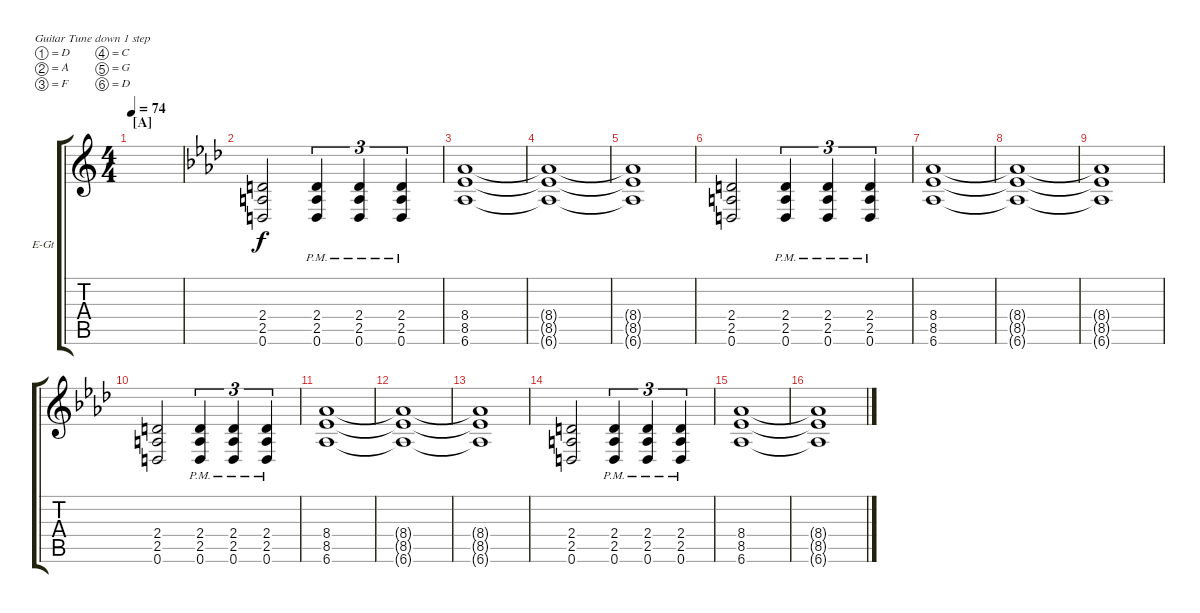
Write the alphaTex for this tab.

\defaultSystemsLayout 4
\bracketExtendMode groupsimilarinstruments
\firstSystemTrackNameOrientation horizontal
\otherSystemsTrackNameOrientation horizontal
\track ("Electric Guitar" "E-Gt") {instrument distortionguitar}
\staff {score tabs}
\tuning (D4 A3 F3 C3 G2 D2)
\ts (4 4)
\section ("A" "")
\tempo 74
\clef g2
\ks c
|
\ks ab
(0.6 2.5 2.4).2 (0.6{pm} 2.4{pm} 2.5{pm}).4{tu (3 2)} (0.6{pm} 2.4{pm} 2.5{pm}).4{tu (3 2)} (0.6{pm} 2.5{pm} 2.4{pm}).4{tu (3 2)} |
(6.6 8.5 8.4).1 |
(8.4{t} 8.5{t} 6.6{t}).1 |
(8.4{t} 8.5{t} 6.6{t}).1 |
(0.6 2.5 2.4).2 (0.6{pm} 2.4{pm} 2.5{pm}).4{tu (3 2)} (0.6{pm} 2.4{pm} 2.5{pm}).4{tu (3 2)} (0.6{pm} 2.5{pm} 2.4{pm}).4{tu (3 2)} |
(6.6 8.5 8.4).1 |
(8.4{t} 8.5{t} 6.6{t}).1 |
(8.4{t} 8.5{t} 6.6{t}).1 |
(0.6 2.5 2.4).2 (0.6{pm} 2.4{pm} 2.5{pm}).4{tu (3 2)} (0.6{pm} 2.4{pm} 2.5{pm}).4{tu (3 2)} (0.6{pm} 2.5{pm} 2.4{pm}).4{tu (3 2)} |
(6.6 8.5 8.4).1 |
(8.4{t} 8.5{t} 6.6{t}).1 |
(8.4{t} 8.5{t} 6.6{t}).1 |
(0.6 2.5 2.4).2 (0.6{pm} 2.4{pm} 2.5{pm}).4{tu (3 2)} (0.6{pm} 2.4{pm} 2.5{pm}).4{tu (3 2)} (0.6{pm} 2.5{pm} 2.4{pm}).4{tu (3 2)} |
(6.6 8.5 8.4).1 |
(8.4{t} 8.5{t} 6.6{t}).1
